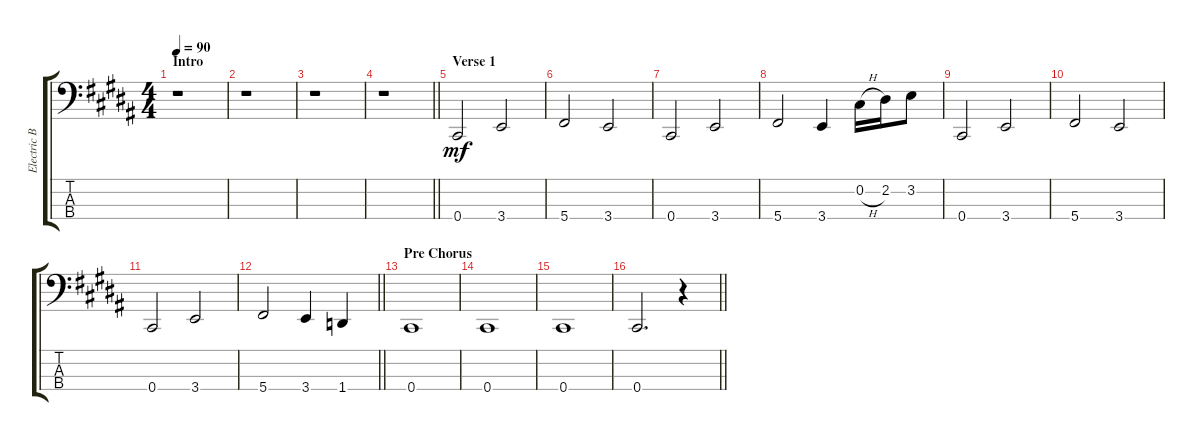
\track ("Electric Bass" "Electric B") {instrument electricbassfinger}
\staff {score tabs}
\tuning (G2 Db2 Ab1 Db1) {hide}
\ts (4 4)
\section ("" "Intro")
\tempo 90
\clef f4
\ks b
r.1{dy mf instrument electricbassfinger} |
r.1 |
r.1 |
\barLineRight lightlight
r.1 |
\section ("" "Verse 1")
0.4.2 3.4.2 |
5.4.2 3.4.2 |
0.4.2 3.4.2 |
5.4.2 3.4.4 0.2{h}.16 2.2.16 3.2.8 |
0.4.2 3.4.2 |
5.4.2 3.4.2 |
0.4.2 3.4.2 |
\barLineRight lightlight
5.4.2 3.4.4 1.4.4 |
\section ("" "Pre Chorus")
0.4.1 |
0.4.1 |
0.4.1 |
\barLineRight lightlight
0.4.2{d} r.4
